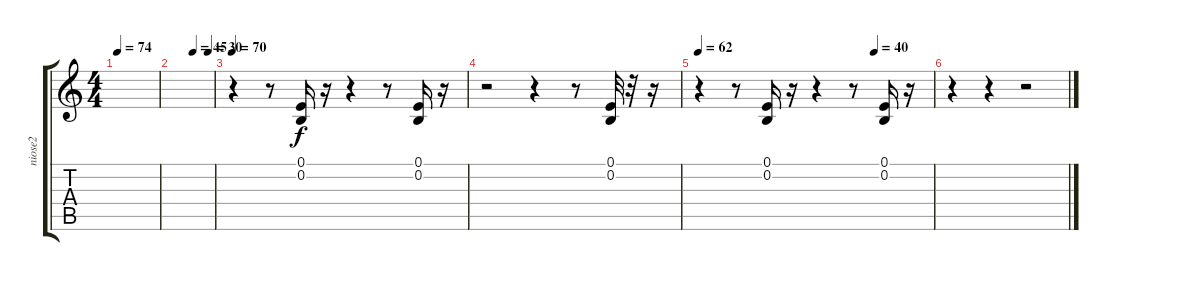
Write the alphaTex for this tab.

\track ("niose2" "niose2") {instrument guitarfretnoise}
\staff {score tabs}
\tuning (E4 B3 G3 D3 A2 E2) {hide}
\ts (4 4)
\tempo 74
\clef g2
\ks c
|
\tempo (45 0.5)
\tempo (30 0.875)
|
\tempo 70
r.4 r.8 (0.1 0.2).16 r.16 r.4 r.8 (0.1 0.2).16 r.16 |
r.2 r.4 r.8 (0.1 0.2).32 r.32 r.16 |
\tempo 62
\tempo (40 0.75)
r.4 r.8 (0.1 0.2).16 r.16 r.4 r.8 (0.1 0.2).16 r.16 |
r.4 r.4 r.2
